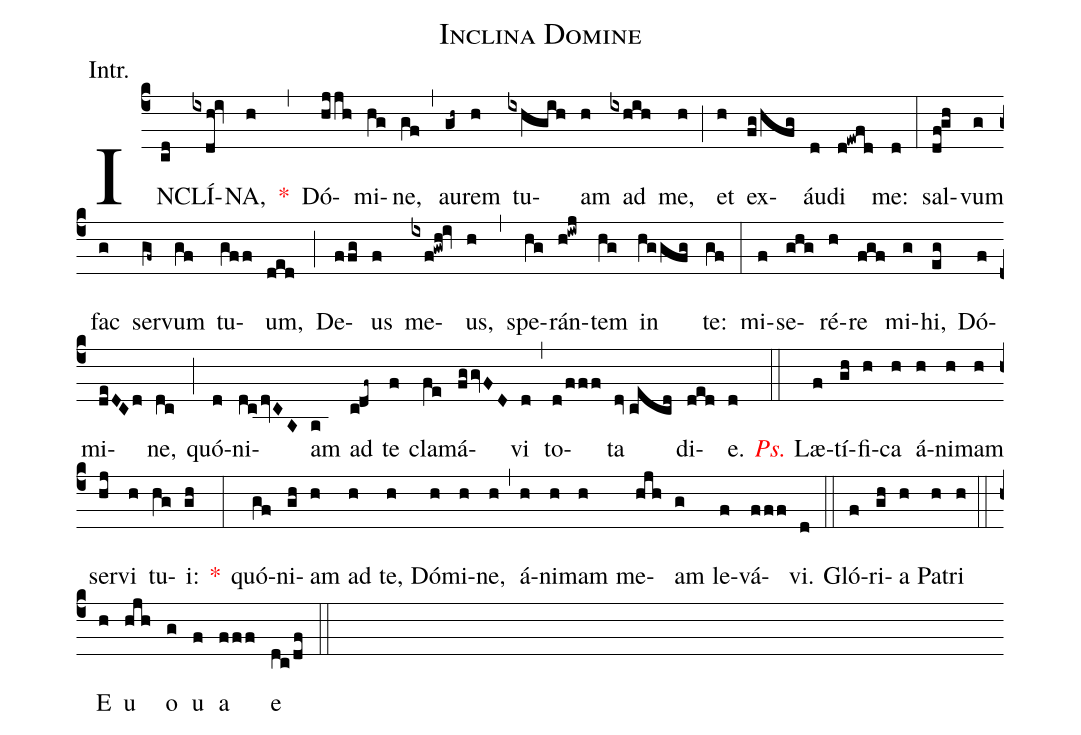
name:Inclina Domine;
annotation:Intr.;
mode:I.;
office-part:Introit;
%%
(c4) IN(cd)CLÍ(ixdh!iv)NA,(h) <v>\red{*}</v>(,) Dó(hjjh)mi(hg)ne,(gf) (,) au(gh~)rem(h) tu(ixhgih)am(h) ad(ixhih) me,(h) (;) et(h) ex(fg/hfg)áu(d)di(d!ewfd) me:(d) (:) sal(df!gh)vum(g) fac(g) ser(gf~)vum(gf) tu(gff)um,(ded) (;) De(ffg)us(f) me(ixf!gwh!iv)us,(h) (,) spe(hg)rán(h!iwj)tem(hg) in(hggfg) te:(gf) (:) mi(f)se(ghg)ré(h)re(fgf) mi(g)hi,(eg) Dó(f)mi(deDCd)ne,(dc) (;) quó(d)ni(dc/dvCA)am(a) ad(c!df~) te(f) cla(fe)má(fggvFD)vi(d) (,) to(d/fff)ta(dv//cecd) di(ded)e.(d) (::) <v>\redit{Ps.}</v> Læ(f)tí(gh)fi(h)ca(h) á(h)ni(h)mam(h) ser(hj)vi(h) tu(hg)i:(gh) <v>\red{*}</v>(:) quó(gf)ni(gh)am(h) ad(h) te,(h) Dó(h)mi(h)ne,(h) (,) á(h)ni(h)mam(h) me(hjh)am(g) le(f)vá(fff)vi.(d) (::) Gló(f)ri(gh)a(h) Pa(h)tri(h) (::) E(h) u(hjh) o(g) u(f) a(fff) e(dc/df) (::)
